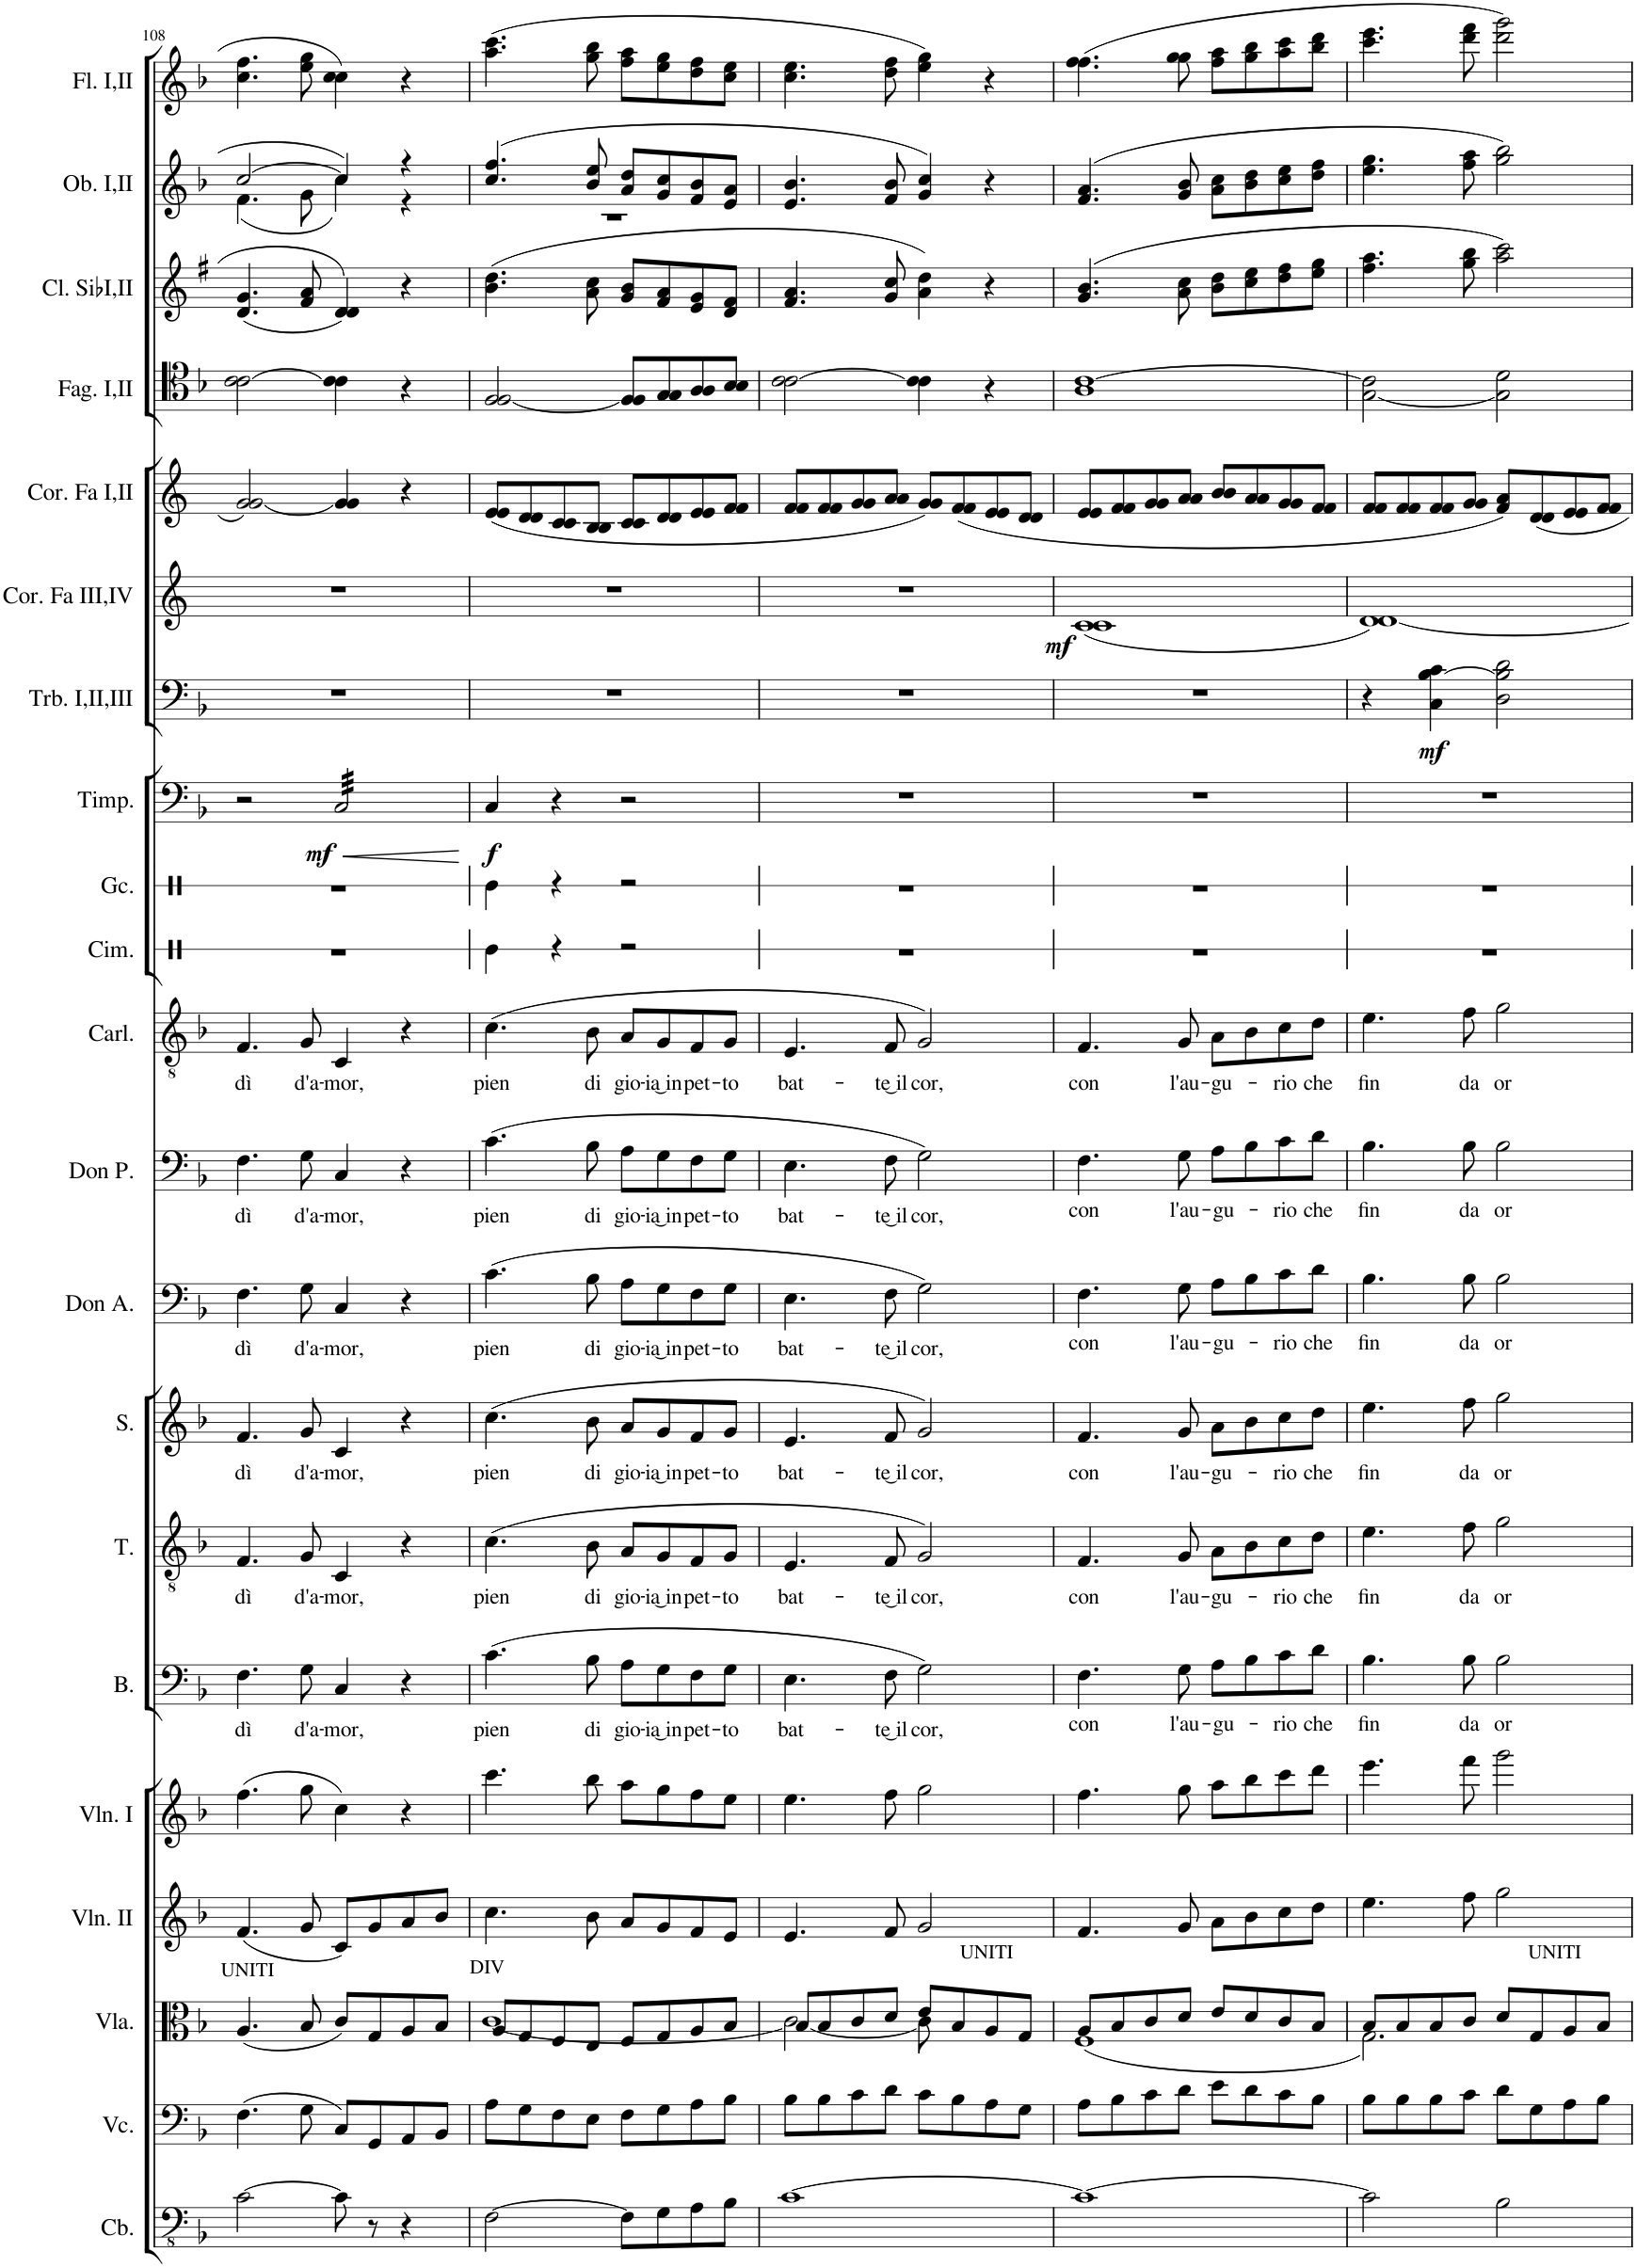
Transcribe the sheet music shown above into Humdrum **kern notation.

**kern	**kern	**kern	**kern	**kern	**kern	**text	**kern	**text	**kern	**text	**kern	**text	**kern	**text	**kern	**text	**kern	**dynam	**kern	**dynam	**kern	**dynam	**kern	**kern	**kern	**kern	**kern
*part19	*part18	*part17	*part16	*part15	*part14	*part14	*part13	*part13	*part12	*part12	*part11	*part11	*part10	*part10	*part9	*part9	*part8	*part8	*part7	*part7	*part6	*part6	*part5	*part4	*part3	*part2	*part1
*staff19	*staff18	*staff17	*staff16	*staff15	*staff14	*staff14	*staff13	*staff13	*staff12	*staff12	*staff11	*staff11	*staff10	*staff10	*staff9	*staff9	*staff8	*staff8	*staff7	*staff7	*staff6	*staff6	*staff5	*staff4	*staff3	*staff2	*staff1
*I"Cb.	*I"Vc.	*I"Vla.	*I"Vln. II	*I"Vln. I	*I"B.	*	*I"T.	*	*I"S.	*	*I"Don Alfonso	*	*I"Don Pasquale	*	*I"Carluccio	*	*I"Timp.	*	*I"Trb. I,II,III	*	*I"Cor. Fa III,IV	*	*I"Cor. Fa I,II	*I"Fag. I,II	*I"Cl. Sib I,II	*I"Ob. I,II	*I"Fl. I,II
*I'Cb.	*I'Vc.	*I'Vla.	*I'Vln. II	*I'Vln. I	*I'B.	*	*I'T.	*	*I'S.	*	*I'Don A.	*	*I'Don P.	*	*I'Carl.	*	*I'Timp.	*	*I'Trb. I,II,III	*	*I'Cor. Fa III,IV	*	*I'Cor. Fa I,II	*I'Fag. I,II	*I'Cl. SibI,II	*I'Ob. I,II	*I'Fl. I,II
!!LO:PB:g=z
*clefFv4	*clefF4	*clefC3	*clefG2	*clefG2	*clefF4	*	*clefGv2	*	*clefG2	*	*clefF4	*	*clefF4	*	*clefGv2	*	*clefF4	*	*clefF4	*	*clefG2	*	*clefG2	*clefC4	*clefG2	*clefG2	*clefG2
*	*	*	*	*	*	*	*	*	*	*	*	*	*	*	*	*	*	*	*	*	*Trd4c7	*	*Trd4c7	*	*Trd1c2	*	*
*k[b-]	*k[b-]	*k[b-]	*k[b-]	*k[b-]	*k[b-]	*	*k[b-]	*	*k[b-]	*	*k[b-]	*	*k[b-]	*	*k[b-]	*	*k[b-]	*	*k[b-]	*	*k[]	*	*k[]	*k[b-]	*k[f#]	*k[b-]	*k[b-]
*M4/4	*M4/4	*M4/4	*M4/4	*M4/4	*M4/4	*	*M4/4	*	*M4/4	*	*M4/4	*	*M4/4	*	*M4/4	*	*M4/4	*	*M4/4	*	*M4/4	*	*M4/4	*M4/4	*M4/4	*M4/4	*M4/4
=108	=108	=108	=108	=108	=108	=108	=108	=108	=108	=108	=108	=108	=108	=108	=108	=108	=108	=108	=108	=108	=108	=108	=108	=108	=108	=108	=108
!	!	!LO:TX:a:t=UNITI	!	!	!	!	!	!	!	!	!	!	!	!	!	!	!	!	!	!	!	!	!	!	!	!	!
!	!	!	!	!	!	!LO:LY:b	!	!LO:LY:b	!	!LO:LY:b	!	!LO:LY:b	!	!LO:LY:b	!	!LO:LY:b	!	!	!	!	!	!	!	!	!	!	!
*	*	*	*	*	*	*	*	*	*	*	*	*	*	*	*	*	*	*	*	*	*	*	*	*	*	*^	*
[2C\	(4.F\	(4.A/	(4.f/	(4.ff\	4.F\	dì	4.F/	dì	4.f/	dì	4.F\	dì	4.F\	dì	4.F/	dì	2r	.	1r	.	1r	.	[2g/ 2g/	[2c\ 2c\	(4.d/ 4.g/	[2cc/	(4.f\	4.cc\ 4.ff\
!	!	!	!	!	!	!LO:LY:b	!	!LO:LY:b	!	!LO:LY:b	!	!LO:LY:b	!	!LO:LY:b	!	!LO:LY:b	!	!	!	!	!	!	!	!	!	!	!	!
.	8G\	8B-/	8g/	8gg\	8G\	d'a-	8G/	d'a-	8g/	d'a-	8G\	d'a-	8G\	d'a-	8G/	d'a-	.	.	.	.	.	.	.	.	8f#/ 8a/	.	8g\	8ee\ 8gg\
!	!	!	!	!	!	!LO:LY:b	!	!LO:LY:b	!	!LO:LY:b	!	!LO:LY:b	!	!LO:LY:b	!	!LO:LY:b	!	!LO:HP:b	!	!	!	!	!	!	!	!	!	!
!	!	!	!	!	!	!	!	!	!	!	!	!	!	!	!	!	!	!LO:DY:n=1:b	!	!	!	!	!	!	!	!	!	!
*	*	*	*	*	*	*	*	*	*	*	*	*	*	*	*	*	*tremolo	*	*	*	*	*	*	*	*	*	*	*
8C\]	8C/L)	8c/L)	8c/L)	4cc\)	4C/	-mor,	4C/	-mor,	4c/	-mor,	4C/	-mor,	4C/	-mor,	4C/	-mor,	32C/LLL	< mf	.	.	.	.	4g/] 4g/	4c\] 4c\	4d/ 4d/)	4cc/]	4cc\)	4cc\ 4cc\
.	.	.	.	.	.	.	.	.	.	.	.	.	.	.	.	.	32C/	.	.	.	.	.	.	.	.	.	.	.
.	.	.	.	.	.	.	.	.	.	.	.	.	.	.	.	.	32C/	.	.	.	.	.	.	.	.	.	.	.
.	.	.	.	.	.	.	.	.	.	.	.	.	.	.	.	.	32C/	.	.	.	.	.	.	.	.	.	.	.
8r	8GG/	8G/	8g/	.	.	.	.	.	.	.	.	.	.	.	.	.	32C/	.	.	.	.	.	.	.	.	.	.	.
.	.	.	.	.	.	.	.	.	.	.	.	.	.	.	.	.	32C/	.	.	.	.	.	.	.	.	.	.	.
.	.	.	.	.	.	.	.	.	.	.	.	.	.	.	.	.	32C/	.	.	.	.	.	.	.	.	.	.	.
.	.	.	.	.	.	.	.	.	.	.	.	.	.	.	.	.	32C/	.	.	.	.	.	.	.	.	.	.	.
4r	8AA/	8A/	8a/	4r	4r	.	4r	.	4r	.	4r	.	4r	.	4r	.	32C/	.	.	.	.	.	4r	4r	4r	4r	4r	4r
.	.	.	.	.	.	.	.	.	.	.	.	.	.	.	.	.	32C/	.	.	.	.	.	.	.	.	.	.	.
.	.	.	.	.	.	.	.	.	.	.	.	.	.	.	.	.	32C/	.	.	.	.	.	.	.	.	.	.	.
.	.	.	.	.	.	.	.	.	.	.	.	.	.	.	.	.	32C/	.	.	.	.	.	.	.	.	.	.	.
.	8BB-/J	8B-/J	8b-/J	.	.	.	.	.	.	.	.	.	.	.	.	.	32C/	.	.	.	.	.	.	.	.	.	.	.
.	.	.	.	.	.	.	.	.	.	.	.	.	.	.	.	.	32C/	.	.	.	.	.	.	.	.	.	.	.
.	.	.	.	.	.	.	.	.	.	.	.	.	.	.	.	.	32C/	.	.	.	.	.	.	.	.	.	.	.
.	.	.	.	.	.	.	.	.	.	.	.	.	.	.	.	.	32C/JJJ	.	.	.	.	.	.	.	.	.	.	.
*	*	*	*	*	*	*	*	*	*	*	*	*	*	*	*	*	*Xtremolo	*	*	*	*	*	*	*	*	*	*	*
*	*	*	*	*	*	*	*	*	*	*	*	*	*	*	*	*	*	*	*	*	*	*	*	*	*	*v	*v	*
.	.	.	.	.	.	.	.	.	.	.	.	.	.	.	.	.	.	[	.	.	.	.	.	.	.	.	.
=109	=109	=109	=109	=109	=109	=109	=109	=109	=109	=109	=109	=109	=109	=109	=109	=109	=109	=109	=109	=109	=109	=109	=109	=109	=109	=109	=109
*	*	*^	*	*	*	*	*	*	*	*	*	*	*	*	*	*	*	*	*	*	*	*	*	*	*	*	*
!	!	!LO:TX:a:t=DIV	!	!	!	!	!	!	!	!	!	!	!	!	!	!	!	!	!	!	!	!	!	!	!	!	!	!
!	!	!	!	!	!	!	!LO:LY:b	!	!LO:LY:b	!	!LO:LY:b	!	!LO:LY:b	!	!LO:LY:b	!	!LO:LY:b	!	!LO:DY:b	!	!	!	!	!	!	!	!	!
*	*	*	*	*	*	*	*	*	*	*	*	*	*	*	*	*	*	*	*	*	*	*	*	*	*	*	*^	*
[2FF\	8A\L	8A/L	[1c	4.cc\	4.ccc\	(4.c\	pien	(4.c\	pien	(4.cc\	pien	(4.c\	pien	(4.c\	pien	(4.c\	pien	4C/	f	1r	.	1r	.	(8e/ 8e/L	2F/ [2F/	(4.b\ 4.dd\	(4.cc/ 4.ff/	1r	(4.aa\ 4.ccc\
.	8G\	8G/	.	.	.	.	.	.	.	.	.	.	.	.	.	.	.	.	.	.	.	.	.	8d/ 8d/	.	.	.	.	.
.	8F\	8F/	.	.	.	.	.	.	.	.	.	.	.	.	.	.	.	4r	.	.	.	.	.	8c/ 8c/	.	.	.	.	.
!	!	!	!	!	!	!	!LO:LY:b	!	!LO:LY:b	!	!LO:LY:b	!	!LO:LY:b	!	!LO:LY:b	!	!LO:LY:b	!	!	!	!	!	!	!	!	!	!	!	!
.	8E\J	8E/J	.	8b-\	8bb-\	8B-\	di	8B-\	di	8b-\	di	8B-\	di	8B-\	di	8B-\	di	.	.	.	.	.	.	8B/ 8B/J	.	8a\ 8cc\	8b-/ 8ee/	.	8gg\ 8bb-\
!	!	!	!	!	!	!	!LO:LY:b	!	!LO:LY:b	!	!LO:LY:b	!	!LO:LY:b	!	!LO:LY:b	!	!LO:LY:b	!	!	!	!	!	!	!	!	!	!	!	!
8FF\L]	8F\L	8F/L	.	8a/L	8aa\L	8A\L	gio-	8A/L	gio-	8a/L	gio-	8A\L	gio-	8A\L	gio-	8A/L	gio-	2r	.	.	.	.	.	8c/ 8c/L	8F/] 8F/L	8g/ 8b/L	8a/ 8dd/L	.	8ff\ 8aa\L
!	!	!	!	!	!	!	!LO:LY:b	!	!LO:LY:b	!	!LO:LY:b	!	!LO:LY:b	!	!LO:LY:b	!	!LO:LY:b	!	!	!	!	!	!	!	!	!	!	!	!
8GG\	8G\	8G/	.	8g/	8gg\	8G\	-ia͜ in	8G/	-ia͜ in	8g/	-ia͜ in	8G\	-ia͜ in	8G\	-ia͜ in	8G/	-ia͜ in	.	.	.	.	.	.	8d/ 8d/	8G/ 8G/	8f#/ 8a/	8g/ 8cc/	.	8ee\ 8gg\
!	!	!	!	!	!	!	!LO:LY:b	!	!LO:LY:b	!	!LO:LY:b	!	!LO:LY:b	!	!LO:LY:b	!	!LO:LY:b	!	!	!	!	!	!	!	!	!	!	!	!
8AA\	8A\	8A/	.	8f/	8ff\	8F\	pet-	8F/	pet-	8f/	pet-	8F\	pet-	8F\	pet-	8F/	pet-	.	.	.	.	.	.	8e/ 8e/	8A/ 8A/	8e/ 8g/	8f/ 8b-/	.	8dd\ 8ff\
!	!	!	!	!	!	!	!LO:LY:b	!	!LO:LY:b	!	!LO:LY:b	!	!LO:LY:b	!	!LO:LY:b	!	!LO:LY:b	!	!	!	!	!	!	!	!	!	!	!	!
8BB-\J	8B-\J	8B-/J	.	8e/J	8ee\J	8G\J	-to	8G/J	-to	8g/J	-to	8G\J	-to	8G\J	-to	8G/J	-to	.	.	.	.	.	.	8f/ 8f/J	8B-/ 8B-/J	8d/ 8f#/J	8e/ 8a/J	.	8cc\ 8ee\J
*	*	*	*	*	*	*	*	*	*	*	*	*	*	*	*	*	*	*	*	*	*	*	*	*	*	*	*v	*v	*
=110	=110	=110	=110	=110	=110	=110	=110	=110	=110	=110	=110	=110	=110	=110	=110	=110	=110	=110	=110	=110	=110	=110	=110	=110	=110	=110	=110	=110
!	!	!	!	!	!	!	!LO:LY:b	!	!LO:LY:b	!	!LO:LY:b	!	!LO:LY:b	!	!LO:LY:b	!	!LO:LY:b	!	!	!	!	!	!	!	!	!	!	!
[1C	8B-\L	8B-/L	2c\_	4.e/	4.ee\	4.E\	bat-	4.E/	bat-	4.e/	bat-	4.E\	bat-	4.E\	bat-	4.E/	bat-	1r	.	1r	.	1r	.	8f/ 8f/L	[2c\ 2c\	4.f#/ 4.a/	4.e/ 4.b-/	4.cc\ 4.ee\
.	8B-\	8B-/	.	.	.	.	.	.	.	.	.	.	.	.	.	.	.	.	.	.	.	.	.	8f/ 8f/	.	.	.	.
.	8c\	8c/	.	.	.	.	.	.	.	.	.	.	.	.	.	.	.	.	.	.	.	.	.	8g/ 8g/	.	.	.	.
!	!	!	!	!	!	!	!LO:LY:b	!	!LO:LY:b	!	!LO:LY:b	!	!LO:LY:b	!	!LO:LY:b	!	!LO:LY:b	!	!	!	!	!	!	!	!	!	!	!
.	8d\J	8d/J	.	8f/	8ff\	8F\	-te͜ il	8F/	-te͜ il	8f/	-te͜ il	8F\	-te͜ il	8F\	-te͜ il	8F/	-te͜ il	.	.	.	.	.	.	8a/ 8a/J	.	8g/ 8cc/	8f/ 8b-/	8dd\ 8ff\
!	!	!	!	!	!	!	!LO:LY:b	!	!LO:LY:b	!	!LO:LY:b	!	!LO:LY:b	!	!LO:LY:b	!	!LO:LY:b	!	!	!	!	!	!	!	!	!	!	!
.	8c\L	8e/L	8c\]	2g/	2gg\	2G\)	cor,	2G/)	cor,	2g/)	cor,	2G\)	cor,	2G\)	cor,	2G/)	cor,	.	.	.	.	.	.	8g/ 8g/L)	4c\] 4c\	4a\ 4dd\)	4g/ 4cc/)	4ee\ 4gg\)
!	!	!LO:TX:a:t=UNITI	!	!	!	!	!	!	!	!	!	!	!	!	!	!	!	!	!	!	!	!	!	!	!	!	!	!
.	8B-\	8B-/	4.ryy	.	.	.	.	.	.	.	.	.	.	.	.	.	.	.	.	.	.	.	.	(8f/ 8f/	.	.	.	.
.	8A\	8A/	.	.	.	.	.	.	.	.	.	.	.	.	.	.	.	.	.	.	.	.	.	8e/ 8e/	4r	4r	4r	4r
.	8G\J	8G/J	.	.	.	.	.	.	.	.	.	.	.	.	.	.	.	.	.	.	.	.	.	8d/ 8d/J	.	.	.	.
=111	=111	=111	=111	=111	=111	=111	=111	=111	=111	=111	=111	=111	=111	=111	=111	=111	=111	=111	=111	=111	=111	=111	=111	=111	=111	=111	=111	=111
!	!	!	!	!	!	!	!LO:LY:b	!	!LO:LY:b	!	!LO:LY:b	!	!LO:LY:b	!	!LO:LY:b	!	!LO:LY:b	!	!	!	!	!	!LO:DY:b	!	!	!	!	!
1C_	8A\L	8A/L	(1F	4.f/	4.ff\	4.F\	con	4.F/	con	4.f/	con	4.F\	con	4.F\	con	4.F/	con	1r	.	1r	.	(1c 1c	mf	8e/ 8e/L	1A [1c	(4.g/ 4.b/	(4.f/ 4.a/	(4.ff\ 4.ff\
.	8B-\	8B-/	.	.	.	.	.	.	.	.	.	.	.	.	.	.	.	.	.	.	.	.	.	8f/ 8f/	.	.	.	.
.	8c\	8c/	.	.	.	.	.	.	.	.	.	.	.	.	.	.	.	.	.	.	.	.	.	8g/ 8g/	.	.	.	.
!	!	!	!	!	!	!	!LO:LY:b	!	!LO:LY:b	!	!LO:LY:b	!	!LO:LY:b	!	!LO:LY:b	!	!LO:LY:b	!	!	!	!	!	!	!	!	!	!	!
.	8d\J	8d/J	.	8g/	8gg\	8G\	l'au-	8G/	l'au-	8g/	l'au-	8G\	l'au-	8G\	l'au-	8G/	l'au-	.	.	.	.	.	.	8a/ 8a/J	.	8a\ 8cc\	8g/ 8b-/	8gg\ 8gg\
!	!	!	!	!	!	!	!LO:LY:b	!	!LO:LY:b	!	!LO:LY:b	!	!LO:LY:b	!	!LO:LY:b	!	!LO:LY:b	!	!	!	!	!	!	!	!	!	!	!
.	8e\L	8e/L	.	8a\L	8aa\L	8A\L	-gu-	8A\L	-gu-	8a\L	-gu-	8A\L	-gu-	8A\L	-gu-	8A\L	-gu-	.	.	.	.	.	.	8b/ 8b/L	.	8b\ 8dd\L	8a\ 8cc\L	8ff\ 8aa\L
.	8d\	8d/	.	8b-\	8bb-\	8B-\	.	8B-\	.	8b-\	.	8B-\	.	8B-\	.	8B-\	.	.	.	.	.	.	.	8a/ 8a/	.	8cc\ 8ee\	8b-\ 8dd\	8gg\ 8bb-\
!	!	!	!	!	!	!	!LO:LY:b	!	!LO:LY:b	!	!LO:LY:b	!	!LO:LY:b	!	!LO:LY:b	!	!LO:LY:b	!	!	!	!	!	!	!	!	!	!	!
.	8c\	8c/	.	8cc\	8ccc\	8c\	-rio	8c\	-rio	8cc\	-rio	8c\	-rio	8c\	-rio	8c\	-rio	.	.	.	.	.	.	8g/ 8g/	.	8dd\ 8ff#\	8cc\ 8ee\	8aa\ 8ccc\
!	!	!	!	!	!	!	!LO:LY:b	!	!LO:LY:b	!	!LO:LY:b	!	!LO:LY:b	!	!LO:LY:b	!	!LO:LY:b	!	!	!	!	!	!	!	!	!	!	!
.	8B-\J	8B-/J	.	8dd\J	8ddd\J	8d\J	che	8d\J	che	8dd\J	che	8d\J	che	8d\J	che	8d\J	che	.	.	.	.	.	.	8f/ 8f/J	.	8ee\ 8gg\J	8dd\ 8ff\J	8bb-\ 8ddd\J
=112	=112	=112	=112	=112	=112	=112	=112	=112	=112	=112	=112	=112	=112	=112	=112	=112	=112	=112	=112	=112	=112	=112	=112	=112	=112	=112	=112	=112
!	!	!	!	!	!	!	!LO:LY:b	!	!LO:LY:b	!	!LO:LY:b	!	!LO:LY:b	!	!LO:LY:b	!	!LO:LY:b	!	!	!	!	!	!	!	!	!	!	!
2C\]	8B-\L	8B-/L	2.G\)	4.ee\	4.eee\	4.B-\	fin	4.e\	fin	4.ee\	fin	4.B-\	fin	4.B-\	fin	4.e\	fin	1r	.	4r	.	1d [1d)	.	8f/ 8f/L	[2G\ 2c\]	4.ff#\ 4.aa\	4.ee\ 4.gg\	4.ccc\ 4.eee\
.	8B-\	8B-/	.	.	.	.	.	.	.	.	.	.	.	.	.	.	.	.	.	.	.	.	.	8f/ 8f/	.	.	.	.
!	!	!	!	!	!	!	!	!	!	!	!	!	!	!	!	!	!	!	!	!	!LO:DY:b	!	!	!	!	!	!	!
.	8B-\	8B-/	.	.	.	.	.	.	.	.	.	.	.	.	.	.	.	.	.	4C\ [4B-\ 4c\	mf	.	.	8f/ 8f/	.	.	.	.
!	!	!	!	!	!	!	!LO:LY:b	!	!LO:LY:b	!	!LO:LY:b	!	!LO:LY:b	!	!LO:LY:b	!	!LO:LY:b	!	!	!	!	!	!	!	!	!	!	!
.	8c\J	8c/J	.	8ff\	8fff\	8B-\	da	8f\	da	8ff\	da	8B-\	da	8B-\	da	8f\	da	.	.	.	.	.	.	8g/ 8g/J	.	8gg\ 8bb\	8ff\ 8aa\	8ddd\ 8fff\
!	!	!	!	!	!	!	!LO:LY:b	!	!LO:LY:b	!	!LO:LY:b	!	!LO:LY:b	!	!LO:LY:b	!	!LO:LY:b	!	!	!	!	!	!	!	!	!	!	!
2BB-\	8d\L	8d/L	.	2gg\	2ggg\	2B-\	or	2g\	or	2gg\	or	2B-\	or	2B-\	or	2g\	or	.	.	2D\ 2B-\] 2d\	.	.	.	8f/ 8a/L)	2G\] 2d\	2aa\ 2ccc\)	2gg\ 2bb-\)	2ddd\ 2ggg\)
!	!	!LO:TX:a:t=UNITI	!	!	!	!	!	!	!	!	!	!	!	!	!	!	!	!	!	!	!	!	!	!	!	!	!	!
.	8G\	8G/	.	.	.	.	.	.	.	.	.	.	.	.	.	.	.	.	.	.	.	.	.	8d/ 8d/	.	.	.	.
.	8A\	8A/	4ryy	.	.	.	.	.	.	.	.	.	.	.	.	.	.	.	.	.	.	.	.	8e/ 8e/	.	.	.	.
.	8B-\J	8B-/J	.	.	.	.	.	.	.	.	.	.	.	.	.	.	.	.	.	.	.	.	.	8f/ 8f/J	.	.	.	.
*	*	*v	*v	*	*	*	*	*	*	*	*	*	*	*	*	*	*	*	*	*	*	*	*	*	*	*	*	*
=	=	=	=	=	=	=	=	=	=	=	=	=	=	=	=	=	=	=	=	=	=	=	=	=	=	=	=
*-	*-	*-	*-	*-	*-	*-	*-	*-	*-	*-	*-	*-	*-	*-	*-	*-	*-	*-	*-	*-	*-	*-	*-	*-	*-	*-	*-
